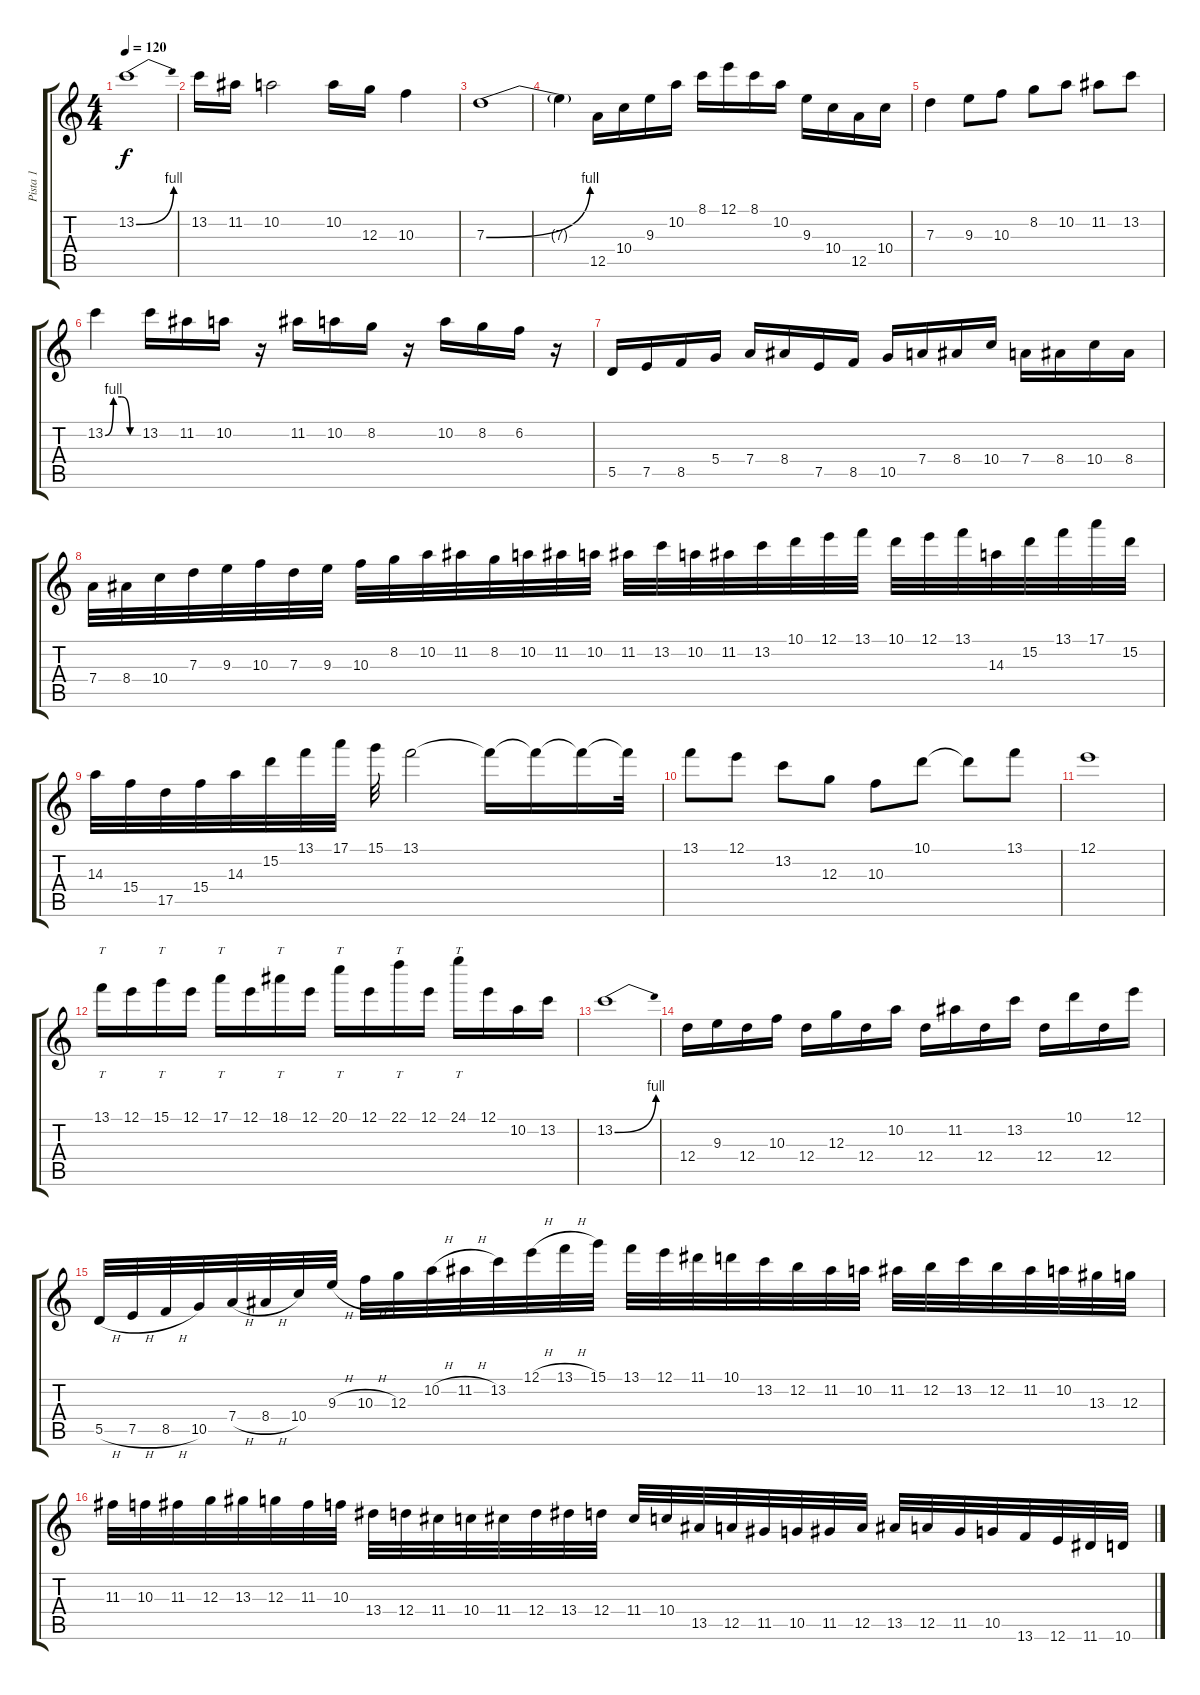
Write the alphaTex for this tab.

\track ("Pista 1" "Pista 1") {instrument overdrivenguitar}
\staff {score tabs}
\tuning (E4 B3 G3 D3 A2 E2) {hide}
\ts (4 4)
\tempo 120
\clef g2
\ks c
13.2{be (bend 0 0 60 4)}.1{dy f} |
13.2.16 11.2.16 10.2.2 10.2.16 12.3.16 10.3.4 |
7.3{be (bend 0 0 60 4)}.1 |
7.3{t}.4 12.5.16 10.4.16 9.3.16 10.2.16 8.1.16 12.1.16 8.1.16 10.2.16 9.3.16 10.4.16 12.5.16 10.4.16 |
7.3.4 9.3.8 10.3.8 8.2.8 10.2.8 11.2.8 13.2.8 |
13.2{be (custom 0 0 15 4 30 4 45 0 60 0)}.4 13.2.16 11.2.16 10.2.16 r.16 11.2.16 10.2.16 8.2.16 r.16 10.2.16 8.2.16 6.2.16 r.16 |
5.5.16 7.5.16 8.5.16 5.4.16 7.4.16 8.4.16 7.5.16 8.5.16 10.5.16 7.4.16 8.4.16 10.4.16 7.4.16 8.4.16 10.4.16 8.4.16 |
7.4.32 8.4.32 10.4.32 7.3.32 9.3.32 10.3.32 7.3.32 9.3.32 10.3.32 8.2.32 10.2.32 11.2.32 8.2.32 10.2.32 11.2.32 10.2.32 11.2.32 13.2.32 10.2.32 11.2.32 13.2.32 10.1.32 12.1.32 13.1.32 10.1.32 12.1.32 13.1.32 14.3.32 15.2.32 13.1.32 17.1.32 15.2.32 |
14.3.32 15.4.32 17.5.32 15.4.32 14.3.32 15.2.32 13.1.32 17.1.32 15.1.32 13.1.2 13.1{t}.16 13.1{t}.16 13.1{t}.16 13.1{t}.32 |
13.1.8 12.1.8 13.2.8 12.3.8 10.3.8 10.1.8 10.1{t}.8 13.1.8 |
12.1.1 |
13.1.16{tt} 12.1.16 15.1.16{tt} 12.1.16 17.1.16{tt} 12.1.16 18.1.16{tt} 12.1.16 20.1.16{tt} 12.1.16 22.1.16{tt} 12.1.16 24.1.16{tt} 12.1.16 10.2.16 13.2.16 |
13.2{be (bend 0 0 60 4)}.1 |
12.4.16 9.3.16 12.4.16 10.3.16 12.4.16 12.3.16 12.4.16 10.2.16 12.4.16 11.2.16 12.4.16 13.2.16 12.4.16 10.1.16 12.4.16 12.1.16 |
5.5{h}.32 7.5{h}.32 8.5{h}.32 10.5.32 7.4{h}.32 8.4{h}.32 10.4.32 9.3{h}.32 10.3{h}.32 12.3.32 10.2{h}.32 11.2{h}.32 13.2.32 12.1{h}.32 13.1{h}.32 15.1.32 13.1.32 12.1.32 11.1.32 10.1.32 13.2.32 12.2.32 11.2.32 10.2.32 11.2.32 12.2.32 13.2.32 12.2.32 11.2.32 10.2.32 13.3.32 12.3.32 |
11.3.32 10.3.32 11.3.32 12.3.32 13.3.32 12.3.32 11.3.32 10.3.32 13.4.32 12.4.32 11.4.32 10.4.32 11.4.32 12.4.32 13.4.32 12.4.32 11.4.32 10.4.32 13.5.32 12.5.32 11.5.32 10.5.32 11.5.32 12.5.32 13.5.32 12.5.32 11.5.32 10.5.32 13.6.32 12.6.32 11.6.32 10.6.32
